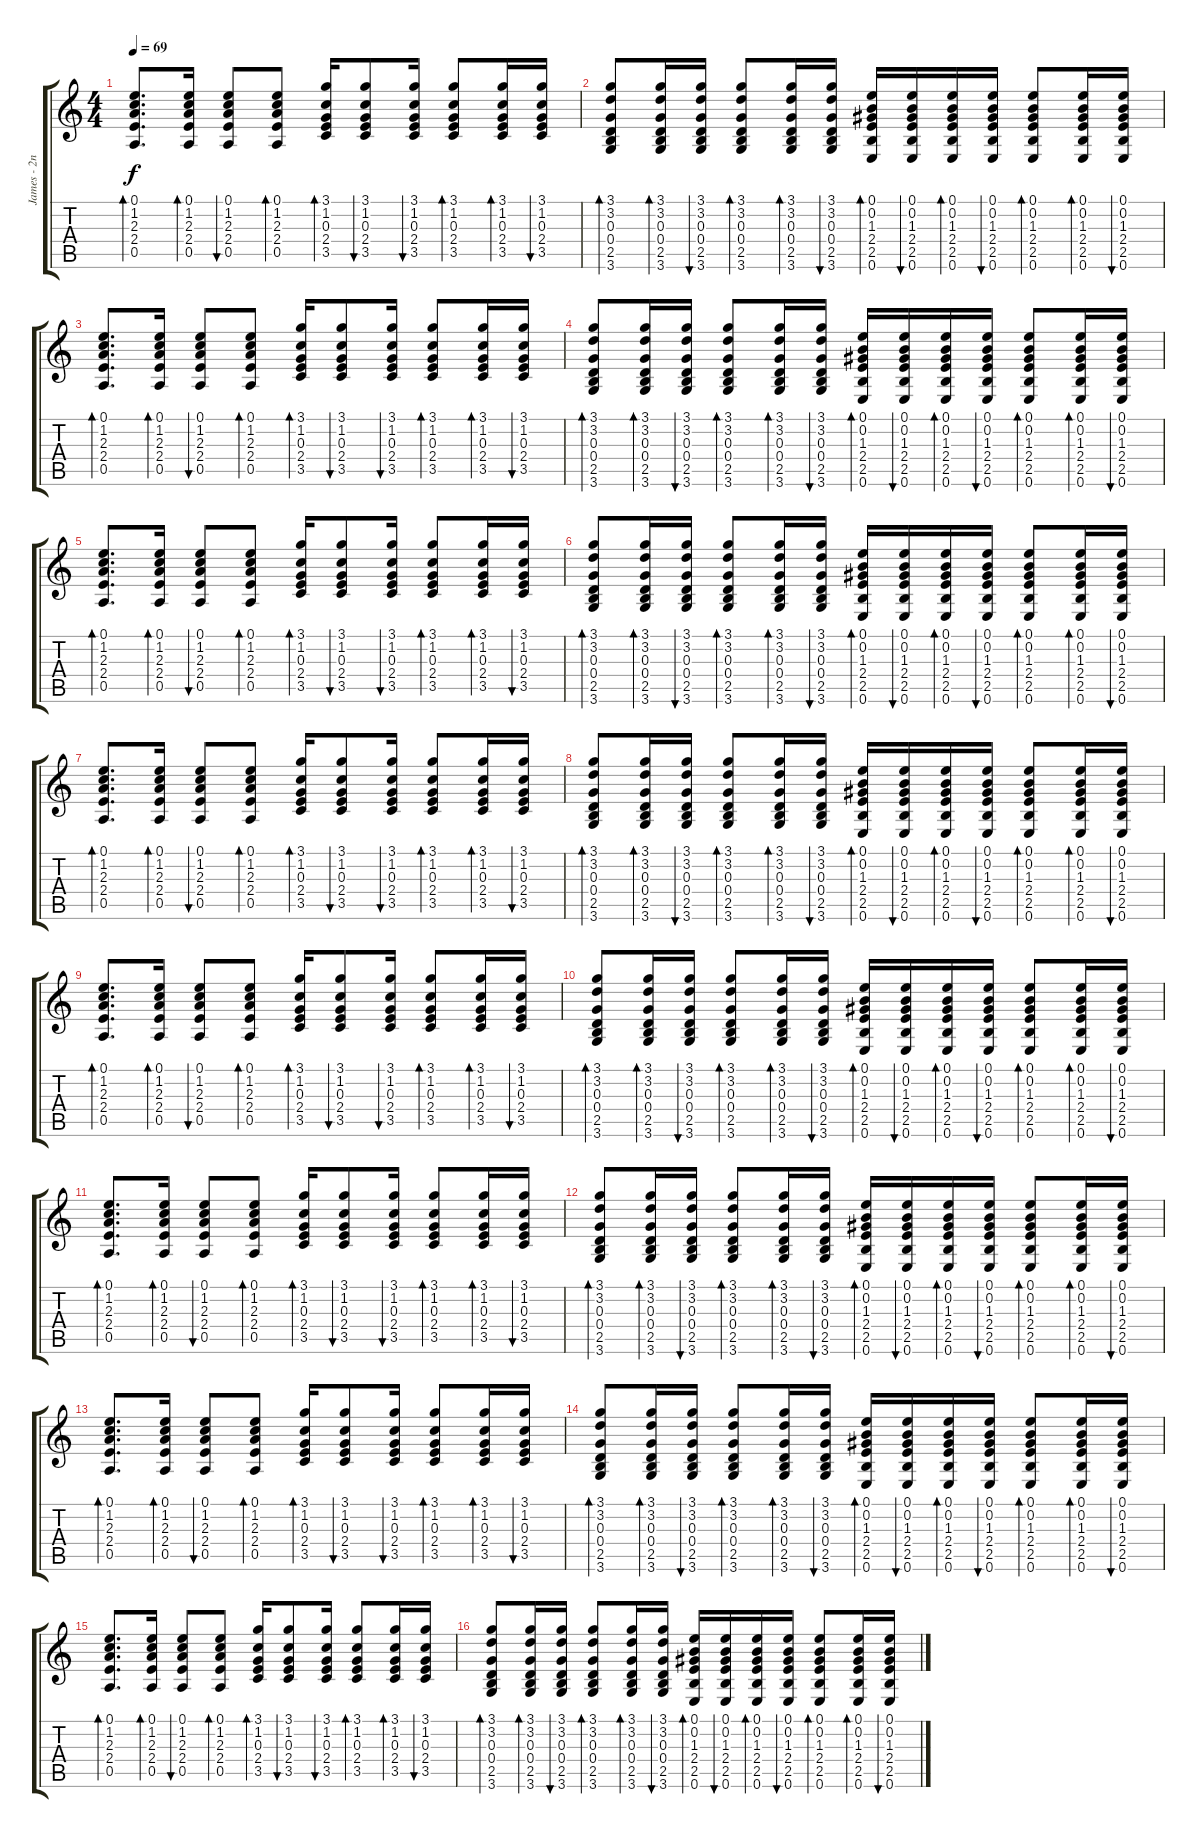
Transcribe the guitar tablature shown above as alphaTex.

\track ("James - 2nd Acoustic/Distortion" "James - 2n") {instrument acousticguitarnylon}
\staff {score tabs}
\tuning (E4 B3 G3 D3 A2 E2) {hide}
\ts (4 4)
\tempo 69
\clef g2
\ks c
(0.1 1.2 2.3 2.4 0.5).8{d bd 30 dy f} (0.1 1.2 2.3 2.4 0.5).16{bd 30} (0.1 1.2 2.3 2.4 0.5).8{bu 30} (0.1 1.2 2.3 2.4 0.5).8{bd 30} (3.1 1.2 0.3 2.4 3.5).16{bd 30} (3.1 1.2 0.3 2.4 3.5).8{bu 30} (3.1 1.2 0.3 2.4 3.5).16{bu 30} (3.1 1.2 0.3 2.4 3.5).8{bd 30} (3.1 1.2 0.3 2.4 3.5).16{bd 30} (3.1 1.2 0.3 2.4 3.5).16{bu 30} |
(3.1 3.2 0.3 0.4 2.5 3.6).8{bd 30} (3.1 3.2 0.3 0.4 2.5 3.6).16{bd 30} (3.1 3.2 0.3 0.4 2.5 3.6).16{bu 30} (3.1 3.2 0.3 0.4 2.5 3.6).8{bd 30} (3.1 3.2 0.3 0.4 2.5 3.6).16{bd 30} (3.1 3.2 0.3 0.4 2.5 3.6).16{bu 30} (0.1 0.2 1.3 2.4 2.5 0.6).16{bd 30} (0.1 0.2 1.3 2.4 2.5 0.6).16{bu 30} (0.1 0.2 1.3 2.4 2.5 0.6).16{bd 30} (0.1 0.2 1.3 2.4 2.5 0.6).16{bu 30} (0.1 0.2 1.3 2.4 2.5 0.6).8{bd 30} (0.1 0.2 1.3 2.4 2.5 0.6).16{bd 30} (0.1 0.2 1.3 2.4 2.5 0.6).16{bu 30} |
(0.1 1.2 2.3 2.4 0.5).8{d bd 30} (0.1 1.2 2.3 2.4 0.5).16{bd 30} (0.1 1.2 2.3 2.4 0.5).8{bu 30} (0.1 1.2 2.3 2.4 0.5).8{bd 30} (3.1 1.2 0.3 2.4 3.5).16{bd 30} (3.1 1.2 0.3 2.4 3.5).8{bu 30} (3.1 1.2 0.3 2.4 3.5).16{bu 30} (3.1 1.2 0.3 2.4 3.5).8{bd 30} (3.1 1.2 0.3 2.4 3.5).16{bd 30} (3.1 1.2 0.3 2.4 3.5).16{bu 30} |
(3.1 3.2 0.3 0.4 2.5 3.6).8{bd 30} (3.1 3.2 0.3 0.4 2.5 3.6).16{bd 30} (3.1 3.2 0.3 0.4 2.5 3.6).16{bu 30} (3.1 3.2 0.3 0.4 2.5 3.6).8{bd 30} (3.1 3.2 0.3 0.4 2.5 3.6).16{bd 30} (3.1 3.2 0.3 0.4 2.5 3.6).16{bu 30} (0.1 0.2 1.3 2.4 2.5 0.6).16{bd 30} (0.1 0.2 1.3 2.4 2.5 0.6).16{bu 30} (0.1 0.2 1.3 2.4 2.5 0.6).16{bd 30} (0.1 0.2 1.3 2.4 2.5 0.6).16{bu 30} (0.1 0.2 1.3 2.4 2.5 0.6).8{bd 30} (0.1 0.2 1.3 2.4 2.5 0.6).16{bd 30} (0.1 0.2 1.3 2.4 2.5 0.6).16{bu 30} |
(0.1 1.2 2.3 2.4 0.5).8{d bd 30} (0.1 1.2 2.3 2.4 0.5).16{bd 30} (0.1 1.2 2.3 2.4 0.5).8{bu 30} (0.1 1.2 2.3 2.4 0.5).8{bd 30} (3.1 1.2 0.3 2.4 3.5).16{bd 30} (3.1 1.2 0.3 2.4 3.5).8{bu 30} (3.1 1.2 0.3 2.4 3.5).16{bu 30} (3.1 1.2 0.3 2.4 3.5).8{bd 30} (3.1 1.2 0.3 2.4 3.5).16{bd 30} (3.1 1.2 0.3 2.4 3.5).16{bu 30} |
(3.1 3.2 0.3 0.4 2.5 3.6).8{bd 30} (3.1 3.2 0.3 0.4 2.5 3.6).16{bd 30} (3.1 3.2 0.3 0.4 2.5 3.6).16{bu 30} (3.1 3.2 0.3 0.4 2.5 3.6).8{bd 30} (3.1 3.2 0.3 0.4 2.5 3.6).16{bd 30} (3.1 3.2 0.3 0.4 2.5 3.6).16{bu 30} (0.1 0.2 1.3 2.4 2.5 0.6).16{bd 30} (0.1 0.2 1.3 2.4 2.5 0.6).16{bu 30} (0.1 0.2 1.3 2.4 2.5 0.6).16{bd 30} (0.1 0.2 1.3 2.4 2.5 0.6).16{bu 30} (0.1 0.2 1.3 2.4 2.5 0.6).8{bd 30} (0.1 0.2 1.3 2.4 2.5 0.6).16{bd 30} (0.1 0.2 1.3 2.4 2.5 0.6).16{bu 30} |
(0.1 1.2 2.3 2.4 0.5).8{d bd 30} (0.1 1.2 2.3 2.4 0.5).16{bd 30} (0.1 1.2 2.3 2.4 0.5).8{bu 30} (0.1 1.2 2.3 2.4 0.5).8{bd 30} (3.1 1.2 0.3 2.4 3.5).16{bd 30} (3.1 1.2 0.3 2.4 3.5).8{bu 30} (3.1 1.2 0.3 2.4 3.5).16{bu 30} (3.1 1.2 0.3 2.4 3.5).8{bd 30} (3.1 1.2 0.3 2.4 3.5).16{bd 30} (3.1 1.2 0.3 2.4 3.5).16{bu 30} |
(3.1 3.2 0.3 0.4 2.5 3.6).8{bd 30} (3.1 3.2 0.3 0.4 2.5 3.6).16{bd 30} (3.1 3.2 0.3 0.4 2.5 3.6).16{bu 30} (3.1 3.2 0.3 0.4 2.5 3.6).8{bd 30} (3.1 3.2 0.3 0.4 2.5 3.6).16{bd 30} (3.1 3.2 0.3 0.4 2.5 3.6).16{bu 30} (0.1 0.2 1.3 2.4 2.5 0.6).16{bd 30} (0.1 0.2 1.3 2.4 2.5 0.6).16{bu 30} (0.1 0.2 1.3 2.4 2.5 0.6).16{bd 30} (0.1 0.2 1.3 2.4 2.5 0.6).16{bu 30} (0.1 0.2 1.3 2.4 2.5 0.6).8{bd 30} (0.1 0.2 1.3 2.4 2.5 0.6).16{bd 30} (0.1 0.2 1.3 2.4 2.5 0.6).16{bu 30} |
(0.1 1.2 2.3 2.4 0.5).8{d bd 30} (0.1 1.2 2.3 2.4 0.5).16{bd 30} (0.1 1.2 2.3 2.4 0.5).8{bu 30} (0.1 1.2 2.3 2.4 0.5).8{bd 30} (3.1 1.2 0.3 2.4 3.5).16{bd 30} (3.1 1.2 0.3 2.4 3.5).8{bu 30} (3.1 1.2 0.3 2.4 3.5).16{bu 30} (3.1 1.2 0.3 2.4 3.5).8{bd 30} (3.1 1.2 0.3 2.4 3.5).16{bd 30} (3.1 1.2 0.3 2.4 3.5).16{bu 30} |
(3.1 3.2 0.3 0.4 2.5 3.6).8{bd 30} (3.1 3.2 0.3 0.4 2.5 3.6).16{bd 30} (3.1 3.2 0.3 0.4 2.5 3.6).16{bu 30} (3.1 3.2 0.3 0.4 2.5 3.6).8{bd 30} (3.1 3.2 0.3 0.4 2.5 3.6).16{bd 30} (3.1 3.2 0.3 0.4 2.5 3.6).16{bu 30} (0.1 0.2 1.3 2.4 2.5 0.6).16{bd 30} (0.1 0.2 1.3 2.4 2.5 0.6).16{bu 30} (0.1 0.2 1.3 2.4 2.5 0.6).16{bd 30} (0.1 0.2 1.3 2.4 2.5 0.6).16{bu 30} (0.1 0.2 1.3 2.4 2.5 0.6).8{bd 30} (0.1 0.2 1.3 2.4 2.5 0.6).16{bd 30} (0.1 0.2 1.3 2.4 2.5 0.6).16{bu 30} |
(0.1 1.2 2.3 2.4 0.5).8{d bd 30 volume 6} (0.1 1.2 2.3 2.4 0.5).16{bd 30} (0.1 1.2 2.3 2.4 0.5).8{bu 30} (0.1 1.2 2.3 2.4 0.5).8{bd 30} (3.1 1.2 0.3 2.4 3.5).16{bd 30} (3.1 1.2 0.3 2.4 3.5).8{bu 30} (3.1 1.2 0.3 2.4 3.5).16{bu 30} (3.1 1.2 0.3 2.4 3.5).8{bd 30} (3.1 1.2 0.3 2.4 3.5).16{bd 30} (3.1 1.2 0.3 2.4 3.5).16{bu 30} |
(3.1 3.2 0.3 0.4 2.5 3.6).8{bd 30} (3.1 3.2 0.3 0.4 2.5 3.6).16{bd 30} (3.1 3.2 0.3 0.4 2.5 3.6).16{bu 30} (3.1 3.2 0.3 0.4 2.5 3.6).8{bd 30} (3.1 3.2 0.3 0.4 2.5 3.6).16{bd 30} (3.1 3.2 0.3 0.4 2.5 3.6).16{bu 30} (0.1 0.2 1.3 2.4 2.5 0.6).16{bd 30} (0.1 0.2 1.3 2.4 2.5 0.6).16{bu 30} (0.1 0.2 1.3 2.4 2.5 0.6).16{bd 30} (0.1 0.2 1.3 2.4 2.5 0.6).16{bu 30} (0.1 0.2 1.3 2.4 2.5 0.6).8{bd 30} (0.1 0.2 1.3 2.4 2.5 0.6).16{bd 30} (0.1 0.2 1.3 2.4 2.5 0.6).16{bu 30} |
(0.1 1.2 2.3 2.4 0.5).8{d bd 30} (0.1 1.2 2.3 2.4 0.5).16{bd 30} (0.1 1.2 2.3 2.4 0.5).8{bu 30} (0.1 1.2 2.3 2.4 0.5).8{bd 30} (3.1 1.2 0.3 2.4 3.5).16{bd 30} (3.1 1.2 0.3 2.4 3.5).8{bu 30} (3.1 1.2 0.3 2.4 3.5).16{bu 30} (3.1 1.2 0.3 2.4 3.5).8{bd 30} (3.1 1.2 0.3 2.4 3.5).16{bd 30} (3.1 1.2 0.3 2.4 3.5).16{bu 30} |
(3.1 3.2 0.3 0.4 2.5 3.6).8{bd 30} (3.1 3.2 0.3 0.4 2.5 3.6).16{bd 30} (3.1 3.2 0.3 0.4 2.5 3.6).16{bu 30} (3.1 3.2 0.3 0.4 2.5 3.6).8{bd 30} (3.1 3.2 0.3 0.4 2.5 3.6).16{bd 30} (3.1 3.2 0.3 0.4 2.5 3.6).16{bu 30} (0.1 0.2 1.3 2.4 2.5 0.6).16{bd 30} (0.1 0.2 1.3 2.4 2.5 0.6).16{bu 30} (0.1 0.2 1.3 2.4 2.5 0.6).16{bd 30} (0.1 0.2 1.3 2.4 2.5 0.6).16{bu 30} (0.1 0.2 1.3 2.4 2.5 0.6).8{bd 30} (0.1 0.2 1.3 2.4 2.5 0.6).16{bd 30} (0.1 0.2 1.3 2.4 2.5 0.6).16{bu 30} |
(0.1 1.2 2.3 2.4 0.5).8{d bd 30 volume 0} (0.1 1.2 2.3 2.4 0.5).16{bd 30} (0.1 1.2 2.3 2.4 0.5).8{bu 30} (0.1 1.2 2.3 2.4 0.5).8{bd 30} (3.1 1.2 0.3 2.4 3.5).16{bd 30} (3.1 1.2 0.3 2.4 3.5).8{bu 30} (3.1 1.2 0.3 2.4 3.5).16{bu 30} (3.1 1.2 0.3 2.4 3.5).8{bd 30} (3.1 1.2 0.3 2.4 3.5).16{bd 30} (3.1 1.2 0.3 2.4 3.5).16{bu 30} |
(3.1 3.2 0.3 0.4 2.5 3.6).8{bd 30} (3.1 3.2 0.3 0.4 2.5 3.6).16{bd 30} (3.1 3.2 0.3 0.4 2.5 3.6).16{bu 30} (3.1 3.2 0.3 0.4 2.5 3.6).8{bd 30} (3.1 3.2 0.3 0.4 2.5 3.6).16{bd 30} (3.1 3.2 0.3 0.4 2.5 3.6).16{bu 30} (0.1 0.2 1.3 2.4 2.5 0.6).16{bd 30} (0.1 0.2 1.3 2.4 2.5 0.6).16{bu 30} (0.1 0.2 1.3 2.4 2.5 0.6).16{bd 30} (0.1 0.2 1.3 2.4 2.5 0.6).16{bu 30} (0.1 0.2 1.3 2.4 2.5 0.6).8{bd 30} (0.1 0.2 1.3 2.4 2.5 0.6).16{bd 30} (0.1 0.2 1.3 2.4 2.5 0.6).16{bu 30}
